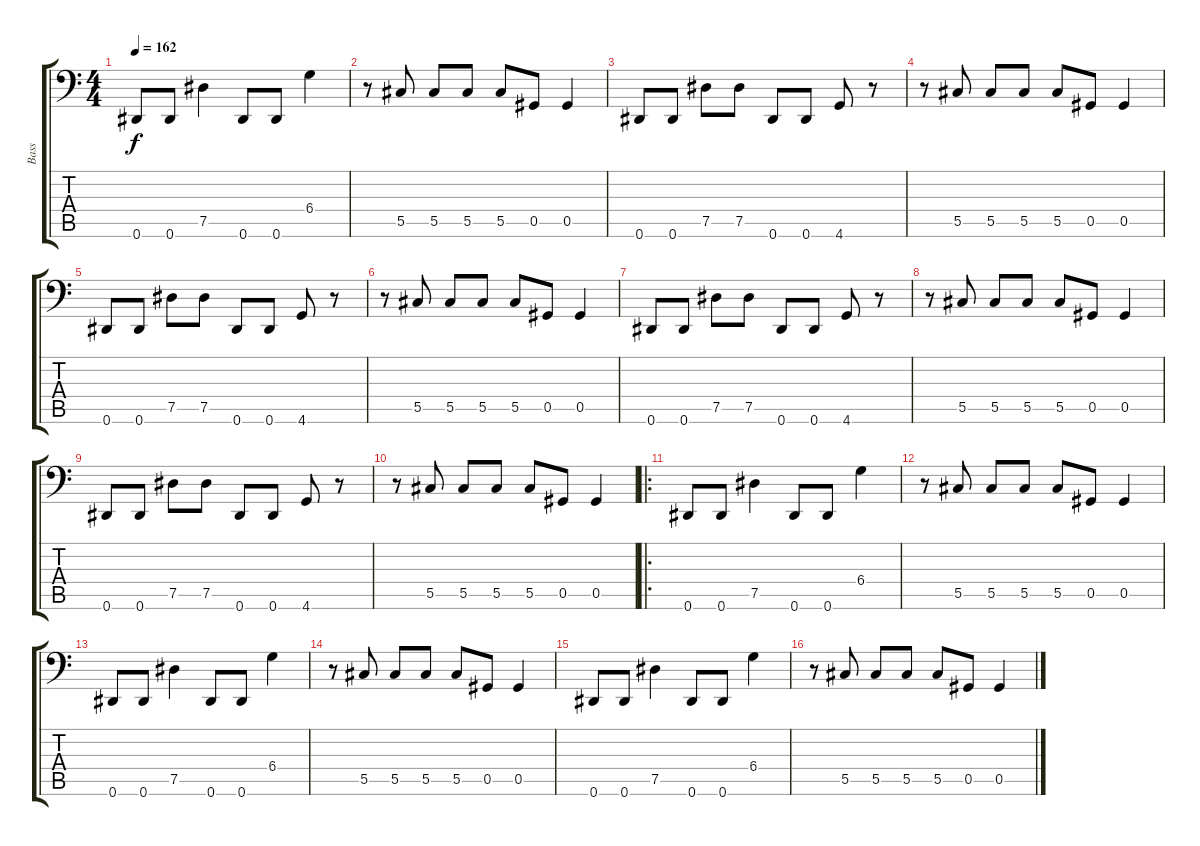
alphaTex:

\track ("Bass" "Bass") {instrument electricbassfinger}
\staff {score tabs}
\tuning (Eb3 Bb2 Gb2 Db2 Ab1 Eb1) {hide}
\ts (4 4)
\tempo 162
\clef f4
\ks c
0.6.8{dy f} 0.6.8 7.5.4 0.6.8 0.6.8 6.4.4 |
r.8 5.5.8 5.5.8 5.5.8 5.5.8 0.5.8 0.5.4 |
0.6.8 0.6.8 7.5.8 7.5.8 0.6.8 0.6.8 4.6.8 r.8 |
r.8 5.5.8 5.5.8 5.5.8 5.5.8 0.5.8 0.5.4 |
0.6.8 0.6.8 7.5.8 7.5.8 0.6.8 0.6.8 4.6.8 r.8 |
r.8 5.5.8 5.5.8 5.5.8 5.5.8 0.5.8 0.5.4 |
0.6.8 0.6.8 7.5.8 7.5.8 0.6.8 0.6.8 4.6.8 r.8 |
r.8 5.5.8 5.5.8 5.5.8 5.5.8 0.5.8 0.5.4 |
0.6.8 0.6.8 7.5.8 7.5.8 0.6.8 0.6.8 4.6.8 r.8 |
r.8 5.5.8 5.5.8 5.5.8 5.5.8 0.5.8 0.5.4 |
\ro
0.6.8 0.6.8 7.5.4 0.6.8 0.6.8 6.4.4 |
r.8 5.5.8 5.5.8 5.5.8 5.5.8 0.5.8 0.5.4 |
0.6.8 0.6.8 7.5.4 0.6.8 0.6.8 6.4.4 |
r.8 5.5.8 5.5.8 5.5.8 5.5.8 0.5.8 0.5.4 |
0.6.8 0.6.8 7.5.4 0.6.8 0.6.8 6.4.4 |
r.8 5.5.8 5.5.8 5.5.8 5.5.8 0.5.8 0.5.4
